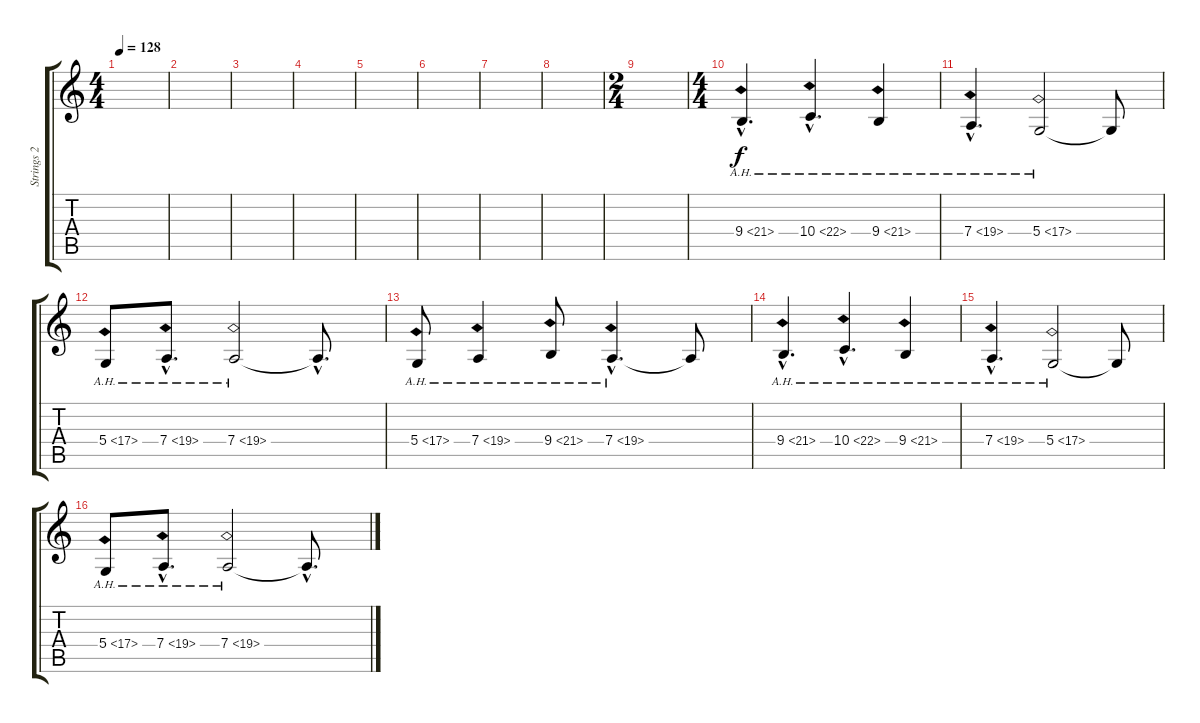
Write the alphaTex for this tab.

\track ("Strings 2" "Strings 2") {instrument stringensemble1}
\staff {score tabs}
\tuning (E4 B3 G3 D3 A2 E2) {hide}
\ts (4 4)
\tempo 128
\clef g2
\ks c
|
|
|
|
|
|
|
|
\ts (2 4)
|
\ts (4 4)
9.4{ah 12 hac}.4{d} 10.4{ah 12 hac}.4{d} 9.4{ah 12}.4 |
7.4{ah 12 hac}.4{d} 5.4{ah 12}.2 5.4{t}.8 |
5.4{ah 12}.8 7.4{ah 12 hac}.8{d} 7.4{ah 12}.2 7.4{hac t}.8{d} |
5.4{ah 12}.8 7.4{ah 12}.4 9.4{ah 12}.8 7.4{ah 12 hac}.4{d} 7.4{t}.8 |
9.4{ah 12 hac}.4{d} 10.4{ah 12 hac}.4{d} 9.4{ah 12}.4 |
7.4{ah 12 hac}.4{d} 5.4{ah 12}.2 5.4{t}.8 |
5.4{ah 12}.8 7.4{ah 12 hac}.8{d} 7.4{ah 12}.2 7.4{hac t}.8{d}
